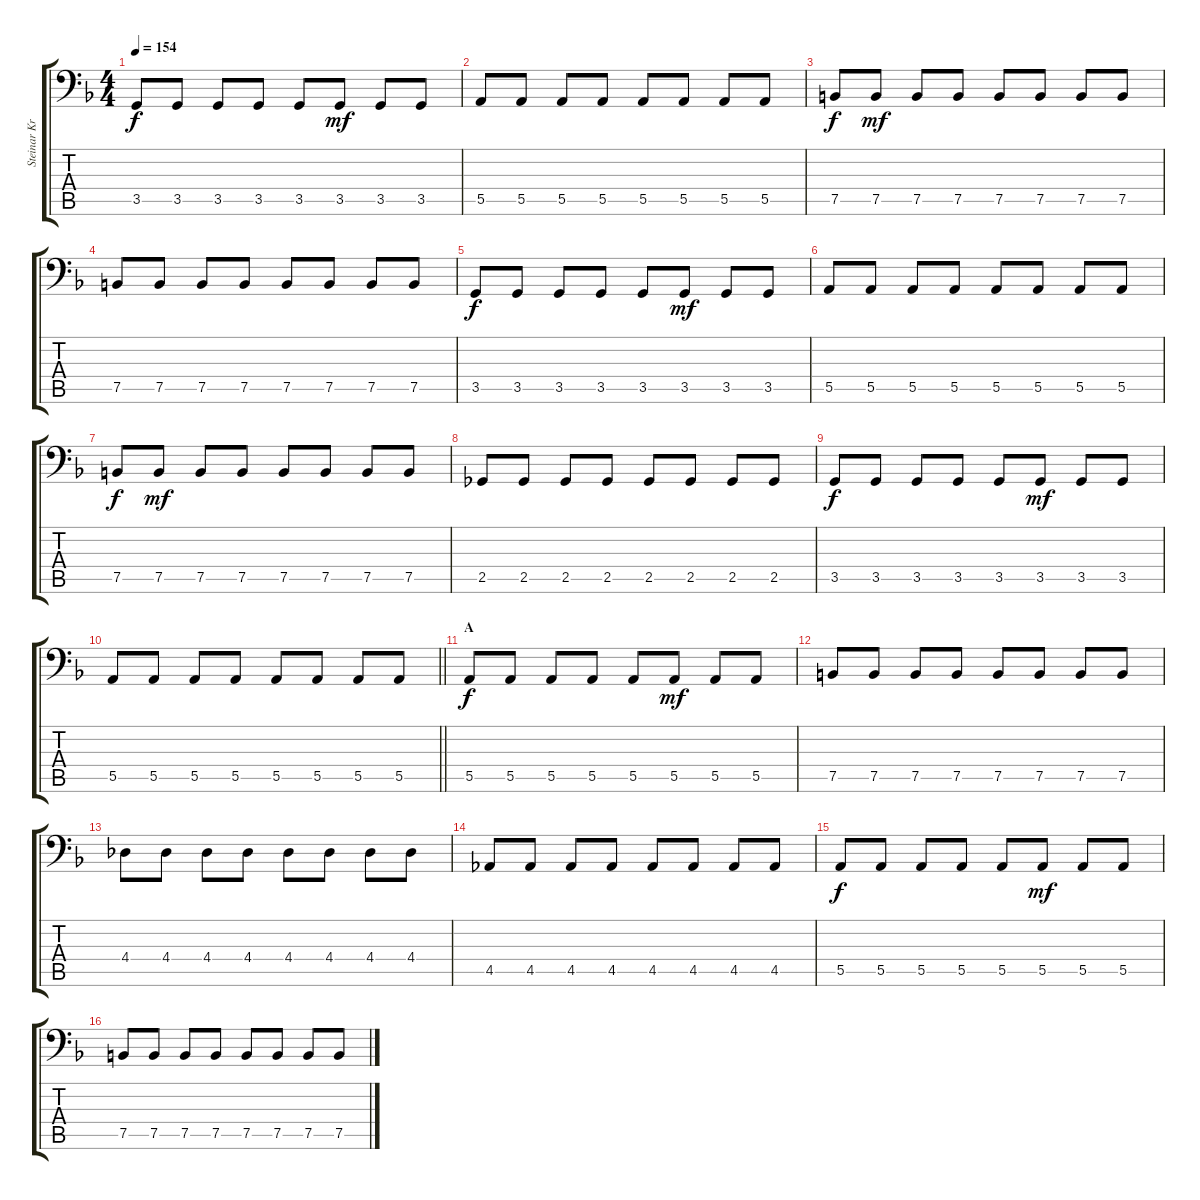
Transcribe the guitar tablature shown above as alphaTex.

\track ("Steinar Krokmo" "Steinar Kr") {instrument electricbassfinger}
\staff {score tabs}
\tuning (C3 G2 D2 A1 E1 B0) {hide}
\ts (4 4)
\tempo 154
\clef f4
\ks f
3.5.8{dy f} 3.5.8 3.5.8 3.5.8 3.5.8 3.5.8{dy mf} 3.5.8 3.5.8 |
5.5.8 5.5.8 5.5.8 5.5.8 5.5.8 5.5.8 5.5.8 5.5.8 |
7.5.8{dy f} 7.5.8{dy mf} 7.5.8 7.5.8 7.5.8 7.5.8 7.5.8 7.5.8 |
7.5.8 7.5.8 7.5.8 7.5.8 7.5.8 7.5.8 7.5.8 7.5.8 |
3.5.8{dy f} 3.5.8 3.5.8 3.5.8 3.5.8 3.5.8{dy mf} 3.5.8 3.5.8 |
5.5.8 5.5.8 5.5.8 5.5.8 5.5.8 5.5.8 5.5.8 5.5.8 |
7.5.8{dy f} 7.5.8{dy mf} 7.5.8 7.5.8 7.5.8 7.5.8 7.5.8 7.5.8 |
2.5.8 2.5.8 2.5.8 2.5.8 2.5.8 2.5.8 2.5.8 2.5.8 |
3.5.8{dy f} 3.5.8 3.5.8 3.5.8 3.5.8 3.5.8{dy mf} 3.5.8 3.5.8 |
\barLineRight lightlight
5.5.8 5.5.8 5.5.8 5.5.8 5.5.8 5.5.8 5.5.8 5.5.8 |
\section ("" "A")
5.5.8{dy f} 5.5.8 5.5.8 5.5.8 5.5.8 5.5.8{dy mf} 5.5.8 5.5.8 |
7.5.8 7.5.8 7.5.8 7.5.8 7.5.8 7.5.8 7.5.8 7.5.8 |
4.4.8 4.4.8 4.4.8 4.4.8 4.4.8 4.4.8 4.4.8 4.4.8 |
4.5.8 4.5.8 4.5.8 4.5.8 4.5.8 4.5.8 4.5.8 4.5.8 |
5.5.8{dy f} 5.5.8 5.5.8 5.5.8 5.5.8 5.5.8{dy mf} 5.5.8 5.5.8 |
7.5.8 7.5.8 7.5.8 7.5.8 7.5.8 7.5.8 7.5.8 7.5.8
